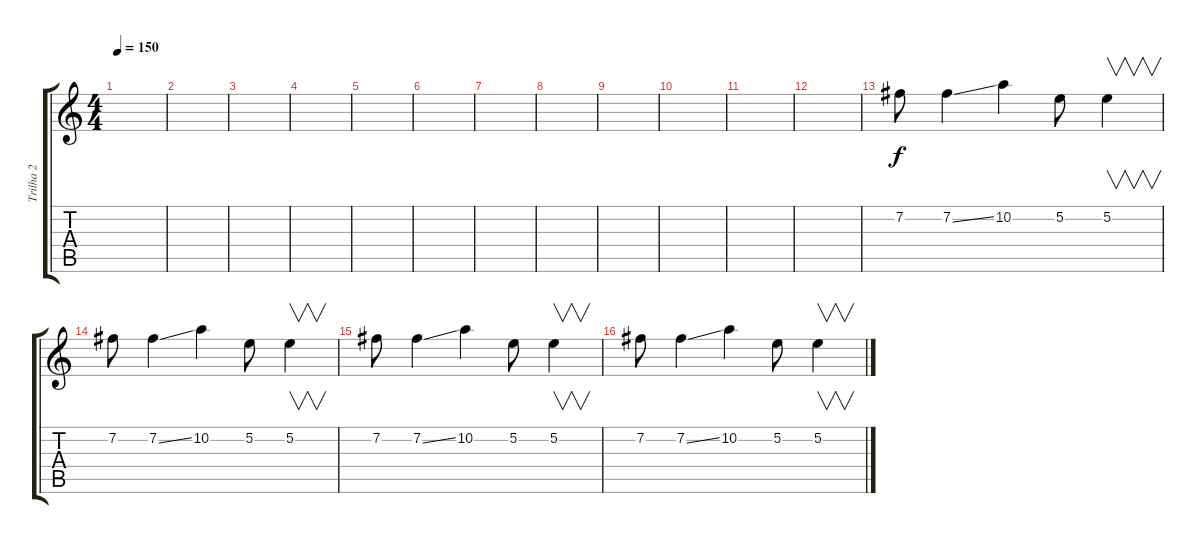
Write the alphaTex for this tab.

\track ("Trilha 2" "Trilha 2") {instrument distortionguitar}
\staff {score tabs}
\tuning (E4 B3 G3 D3 A2 E2) {hide}
\ts (4 4)
\tempo 150
\clef g2
\ks c
|
|
|
|
|
|
|
|
|
|
|
|
7.2.8 7.2{ss}.4 10.2.4 5.2.8 5.2.4{v} |
7.2.8 7.2{ss}.4 10.2.4 5.2.8 5.2.4{v} |
7.2.8 7.2{ss}.4 10.2.4 5.2.8 5.2.4{v} |
7.2.8 7.2{ss}.4 10.2.4 5.2.8 5.2.4{v}
